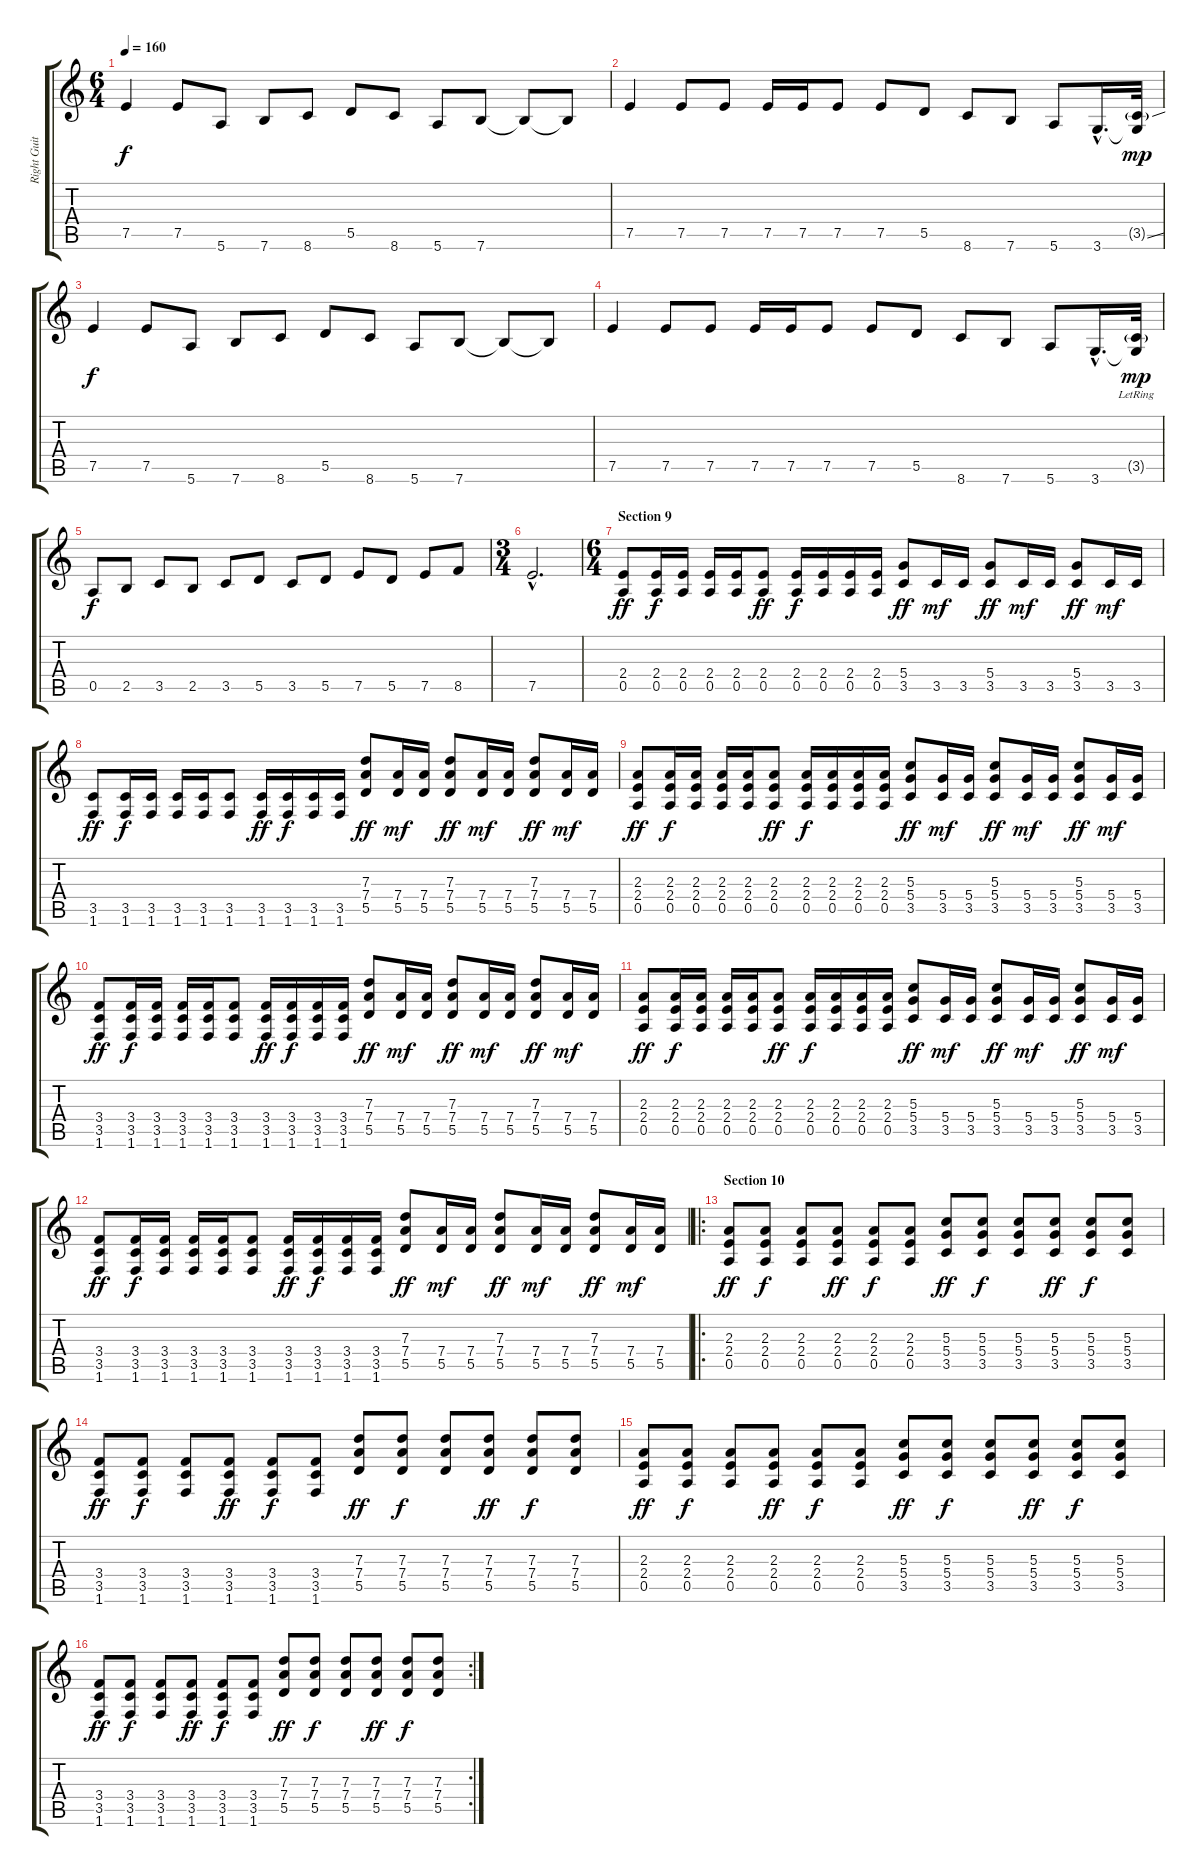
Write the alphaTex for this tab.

\track ("Right Guitar" "Right Guit") {instrument overdrivenguitar}
\staff {score tabs}
\tuning (E4 B3 G3 D3 A2 E2) {hide}
\ts (6 4)
\tempo 160
\clef g2
\ks c
7.5.4{dy f} 7.5.8 5.6.8 7.6.8 8.6.8 5.5.8 8.6.8 5.6.8 7.6.8 7.6{t}.8 7.6{t}.8 |
7.5.4 7.5.8 7.5.8 7.5.16 7.5.16 7.5.8 7.5.8 5.5.8 8.6.8 7.6.8 5.6.8 3.6{hac}.16{d} (3.5{ss g} 3.6{t}).32{dy mp} |
7.5.4{dy f} 7.5.8 5.6.8 7.6.8 8.6.8 5.5.8 8.6.8 5.6.8 7.6.8 7.6{t}.8 7.6{t}.8 |
7.5.4 7.5.8 7.5.8 7.5.16 7.5.16 7.5.8 7.5.8 5.5.8 8.6.8 7.6.8 5.6.8 3.6{hac}.16{d} (3.5{g lr} 3.6{t}).32{dy mp} |
0.5.8{dy f} 2.5.8 3.5.8 2.5.8 3.5.8 5.5.8 3.5.8 5.5.8 7.5.8 5.5.8 7.5.8 8.5.8 |
\ts (3 4)
7.5{hac}.2{d} |
\ts (6 4)
\section ("" "Section 9")
(2.4 0.5).8{dy ff} (2.4 0.5).16{dy f} (2.4 0.5).16 (2.4 0.5).16 (2.4 0.5).16 (2.4 0.5).8{dy ff} (2.4 0.5).16{dy f} (2.4 0.5).16 (2.4 0.5).16 (2.4 0.5).16 (5.4 3.5).8{dy ff} 3.5.16{dy mf} 3.5.16 (5.4 3.5).8{dy ff} 3.5.16{dy mf} 3.5.16 (5.4 3.5).8{dy ff} 3.5.16{dy mf} 3.5.16 |
(3.5 1.6).8{dy ff} (3.5 1.6).16{dy f} (3.5 1.6).16 (3.5 1.6).16 (3.5 1.6).16 (3.5 1.6).8 (3.5 1.6).16{dy ff} (3.5 1.6).16{dy f} (3.5 1.6).16 (3.5 1.6).16 (7.3 7.4 5.5).8{dy ff} (7.4 5.5).16{dy mf} (7.4 5.5).16 (7.3 7.4 5.5).8{dy ff} (7.4 5.5).16{dy mf} (7.4 5.5).16 (7.3 7.4 5.5).8{dy ff} (7.4 5.5).16{dy mf} (7.4 5.5).16 |
(2.3 2.4 0.5).8{dy ff} (2.3 2.4 0.5).16{dy f} (2.3 2.4 0.5).16 (2.3 2.4 0.5).16 (2.3 2.4 0.5).16 (2.3 2.4 0.5).8{dy ff} (2.3 2.4 0.5).16{dy f} (2.3 2.4 0.5).16 (2.3 2.4 0.5).16 (2.3 2.4 0.5).16 (5.3 5.4 3.5).8{dy ff} (5.4 3.5).16{dy mf} (5.4 3.5).16 (5.3 5.4 3.5).8{dy ff} (5.4 3.5).16{dy mf} (5.4 3.5).16 (5.3 5.4 3.5).8{dy ff} (5.4 3.5).16{dy mf} (5.4 3.5).16 |
(3.4 3.5 1.6).8{dy ff} (3.4 3.5 1.6).16{dy f} (3.4 3.5 1.6).16 (3.4 3.5 1.6).16 (3.4 3.5 1.6).16 (3.4 3.5 1.6).8 (3.4 3.5 1.6).16{dy ff} (3.4 3.5 1.6).16{dy f} (3.4 3.5 1.6).16 (3.4 3.5 1.6).16 (7.3 7.4 5.5).8{dy ff} (7.4 5.5).16{dy mf} (7.4 5.5).16 (7.3 7.4 5.5).8{dy ff} (7.4 5.5).16{dy mf} (7.4 5.5).16 (7.3 7.4 5.5).8{dy ff} (7.4 5.5).16{dy mf} (7.4 5.5).16 |
(2.3 2.4 0.5).8{dy ff} (2.3 2.4 0.5).16{dy f} (2.3 2.4 0.5).16 (2.3 2.4 0.5).16 (2.3 2.4 0.5).16 (2.3 2.4 0.5).8{dy ff} (2.3 2.4 0.5).16{dy f} (2.3 2.4 0.5).16 (2.3 2.4 0.5).16 (2.3 2.4 0.5).16 (5.3 5.4 3.5).8{dy ff} (5.4 3.5).16{dy mf} (5.4 3.5).16 (5.3 5.4 3.5).8{dy ff} (5.4 3.5).16{dy mf} (5.4 3.5).16 (5.3 5.4 3.5).8{dy ff} (5.4 3.5).16{dy mf} (5.4 3.5).16 |
(3.4 3.5 1.6).8{dy ff} (3.4 3.5 1.6).16{dy f} (3.4 3.5 1.6).16 (3.4 3.5 1.6).16 (3.4 3.5 1.6).16 (3.4 3.5 1.6).8 (3.4 3.5 1.6).16{dy ff} (3.4 3.5 1.6).16{dy f} (3.4 3.5 1.6).16 (3.4 3.5 1.6).16 (7.3 7.4 5.5).8{dy ff} (7.4 5.5).16{dy mf} (7.4 5.5).16 (7.3 7.4 5.5).8{dy ff} (7.4 5.5).16{dy mf} (7.4 5.5).16 (7.3 7.4 5.5).8{dy ff} (7.4 5.5).16{dy mf} (7.4 5.5).16 |
\ro
\section ("" "Section 10")
(2.3 2.4 0.5).8{dy ff} (2.3 2.4 0.5).8{dy f} (2.3 2.4 0.5).8 (2.3 2.4 0.5).8{dy ff} (2.3 2.4 0.5).8{dy f} (2.3 2.4 0.5).8 (5.3 5.4 3.5).8{dy ff} (5.3 5.4 3.5).8{dy f} (5.3 5.4 3.5).8 (5.3 5.4 3.5).8{dy ff} (5.3 5.4 3.5).8{dy f} (5.3 5.4 3.5).8 |
(3.4 3.5 1.6).8{dy ff} (3.4 3.5 1.6).8{dy f} (3.4 3.5 1.6).8 (3.4 3.5 1.6).8{dy ff} (3.4 3.5 1.6).8{dy f} (3.4 3.5 1.6).8 (7.3 7.4 5.5).8{dy ff} (7.3 7.4 5.5).8{dy f} (7.3 7.4 5.5).8 (7.3 7.4 5.5).8{dy ff} (7.3 7.4 5.5).8{dy f} (7.3 7.4 5.5).8 |
(2.3 2.4 0.5).8{dy ff} (2.3 2.4 0.5).8{dy f} (2.3 2.4 0.5).8 (2.3 2.4 0.5).8{dy ff} (2.3 2.4 0.5).8{dy f} (2.3 2.4 0.5).8 (5.3 5.4 3.5).8{dy ff} (5.3 5.4 3.5).8{dy f} (5.3 5.4 3.5).8 (5.3 5.4 3.5).8{dy ff} (5.3 5.4 3.5).8{dy f} (5.3 5.4 3.5).8 |
\rc 2
(3.4 3.5 1.6).8{dy ff} (3.4 3.5 1.6).8{dy f} (3.4 3.5 1.6).8 (3.4 3.5 1.6).8{dy ff} (3.4 3.5 1.6).8{dy f} (3.4 3.5 1.6).8 (7.3 7.4 5.5).8{dy ff} (7.3 7.4 5.5).8{dy f} (7.3 7.4 5.5).8 (7.3 7.4 5.5).8{dy ff} (7.3 7.4 5.5).8{dy f} (7.3 7.4 5.5).8
